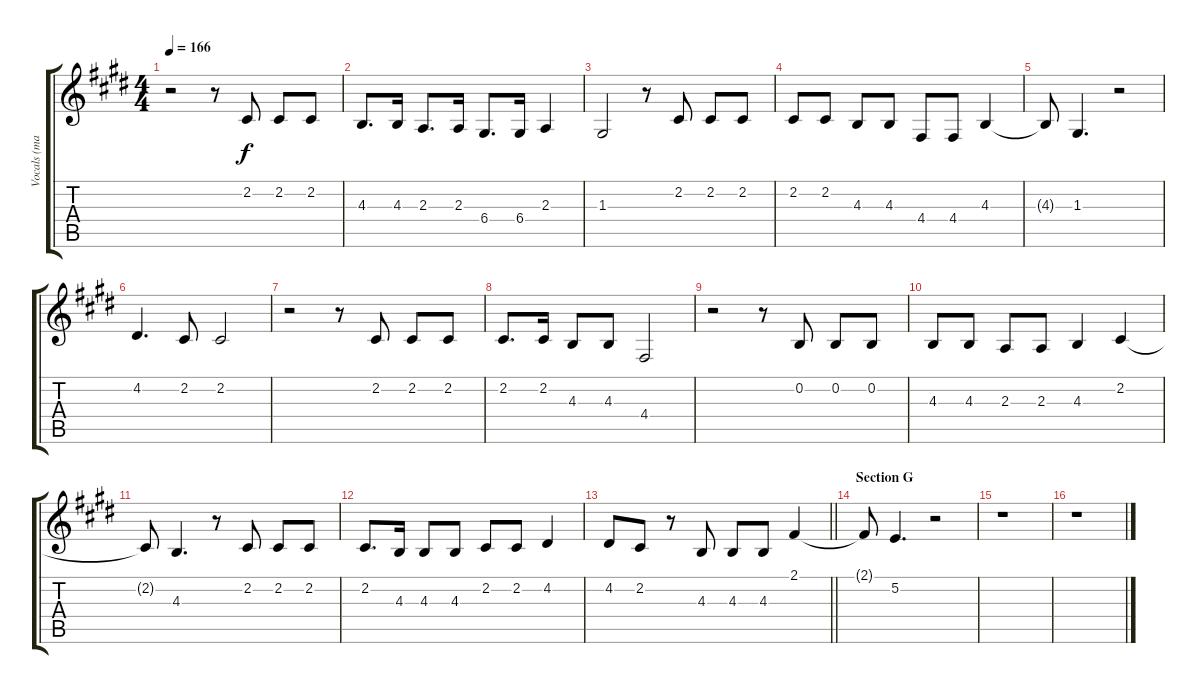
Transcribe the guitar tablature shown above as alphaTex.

\track ("Vocals (main)" "Vocals (ma") {instrument altosax}
\staff {score tabs}
\tuning (E4 B3 G3 D3 A2 E2) {hide}
\ts (4 4)
\tempo 166
\clef g2
\ks e
r.2{dy f} r.8 2.2.8 2.2.8 2.2.8 |
4.3.8{d} 4.3.16 2.3.8{d} 2.3.16 6.4.8{d} 6.4.16 2.3.4 |
1.3.2 r.8 2.2.8 2.2.8 2.2.8 |
2.2.8 2.2.8 4.3.8 4.3.8 4.4.8 4.4.8 4.3.4 |
4.3{t}.8 1.3.4{d} r.2 |
4.2.4{d} 2.2.8 2.2.2 |
r.2 r.8 2.2.8 2.2.8 2.2.8 |
2.2.8{d} 2.2.16 4.3.8 4.3.8 4.4.2 |
r.2 r.8 0.2.8 0.2.8 0.2.8 |
4.3.8 4.3.8 2.3.8 2.3.8 4.3.4 2.2.4 |
2.2{t}.8 4.3.4{d} r.8 2.2.8 2.2.8 2.2.8 |
2.2.8{d} 4.3.16 4.3.8 4.3.8 2.2.8 2.2.8 4.2.4 |
\barLineRight lightlight
4.2.8 2.2.8 r.8 4.3.8 4.3.8 4.3.8 2.1.4 |
\section ("" "Section G")
2.1{t}.8 5.2.4{d} r.2 |
r.1 |
r.1
